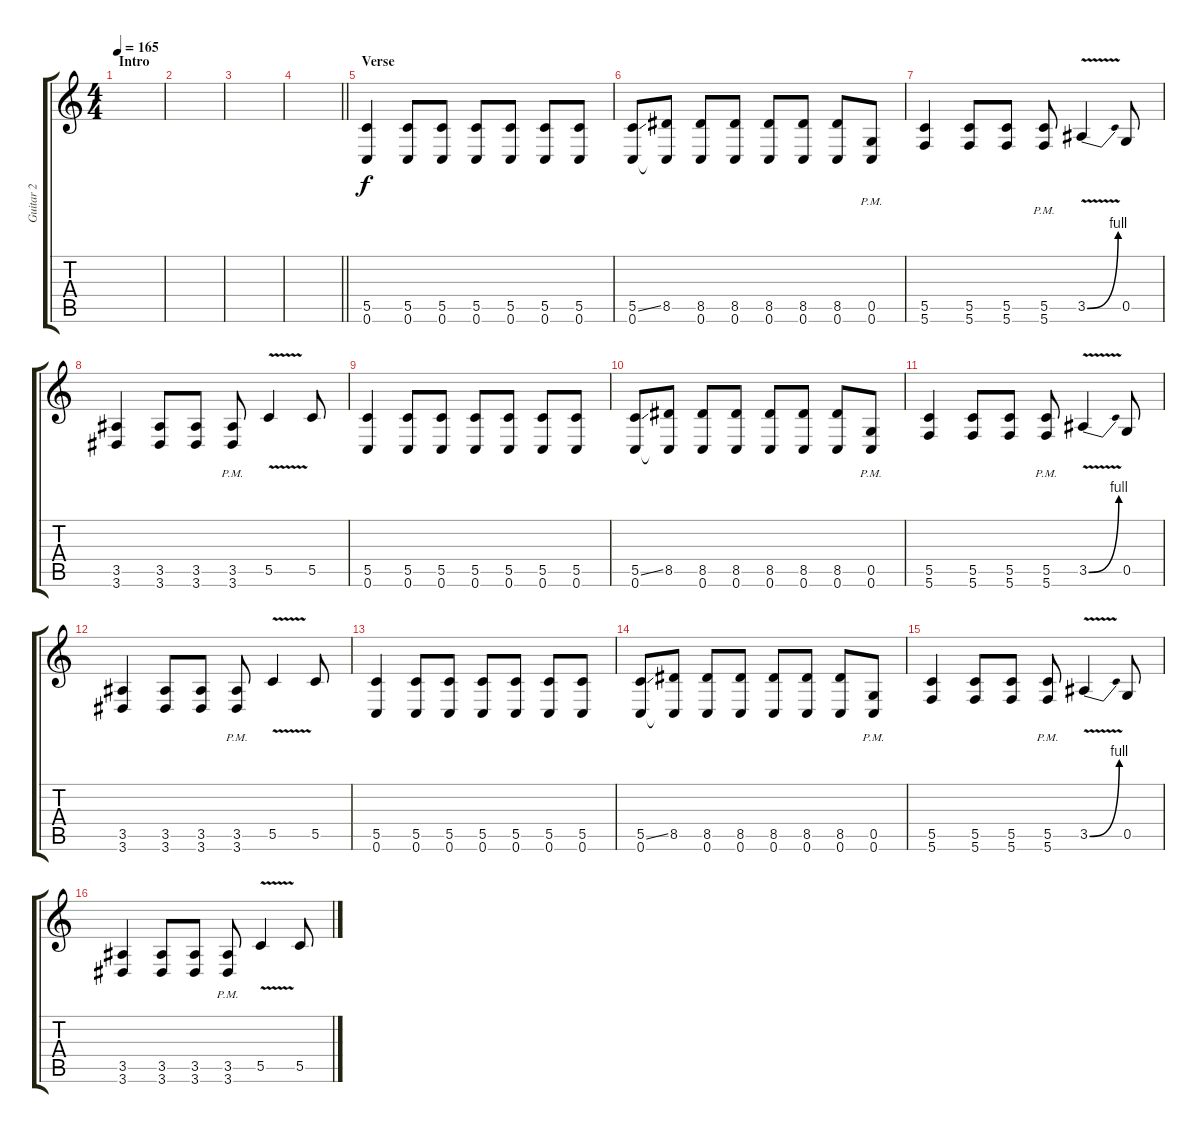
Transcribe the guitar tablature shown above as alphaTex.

\track ("Guitar 2" "Guitar 2") {instrument distortionguitar}
\staff {score tabs}
\tuning (D4 A3 F3 C3 G2 C2) {hide}
\ts (4 4)
\section ("" "Intro")
\tempo 165
\clef g2
\ks c
|
|
|
\barLineRight lightlight
|
\section ("" "Verse")
(5.5 0.6).4 (5.5 0.6).8 (5.5 0.6).8 (5.5 0.6).8 (5.5 0.6).8 (5.5 0.6).8 (5.5 0.6).8 |
(5.5{ss} 0.6).8 (8.5 0.6{t}).8 (8.5 0.6).8 (8.5 0.6).8 (8.5 0.6).8 (8.5 0.6).8 (8.5 0.6).8 (0.5{pm} 0.6{pm}).8 |
(5.5 5.6).4 (5.5 5.6).8 (5.5 5.6).8 (5.5{pm} 5.6{pm}).8 3.5{be (bend 0 0 60 4) v}.4 0.5.8 |
(3.5 3.6).4 (3.5 3.6).8 (3.5 3.6).8 (3.5{pm} 3.6{pm}).8 5.5{v}.4 5.5.8 |
(5.5 0.6).4 (5.5 0.6).8 (5.5 0.6).8 (5.5 0.6).8 (5.5 0.6).8 (5.5 0.6).8 (5.5 0.6).8 |
(5.5{ss} 0.6).8 (8.5 0.6{t}).8 (8.5 0.6).8 (8.5 0.6).8 (8.5 0.6).8 (8.5 0.6).8 (8.5 0.6).8 (0.5{pm} 0.6{pm}).8 |
(5.5 5.6).4 (5.5 5.6).8 (5.5 5.6).8 (5.5{pm} 5.6{pm}).8 3.5{be (bend 0 0 60 4) v}.4 0.5.8 |
(3.5 3.6).4 (3.5 3.6).8 (3.5 3.6).8 (3.5{pm} 3.6{pm}).8 5.5{v}.4 5.5.8 |
(5.5 0.6).4 (5.5 0.6).8 (5.5 0.6).8 (5.5 0.6).8 (5.5 0.6).8 (5.5 0.6).8 (5.5 0.6).8 |
(5.5{ss} 0.6).8 (8.5 0.6{t}).8 (8.5 0.6).8 (8.5 0.6).8 (8.5 0.6).8 (8.5 0.6).8 (8.5 0.6).8 (0.5{pm} 0.6{pm}).8 |
(5.5 5.6).4 (5.5 5.6).8 (5.5 5.6).8 (5.5{pm} 5.6{pm}).8 3.5{be (bend 0 0 60 4) v}.4 0.5.8 |
(3.5 3.6).4 (3.5 3.6).8 (3.5 3.6).8 (3.5{pm} 3.6{pm}).8 5.5{v}.4 5.5.8
